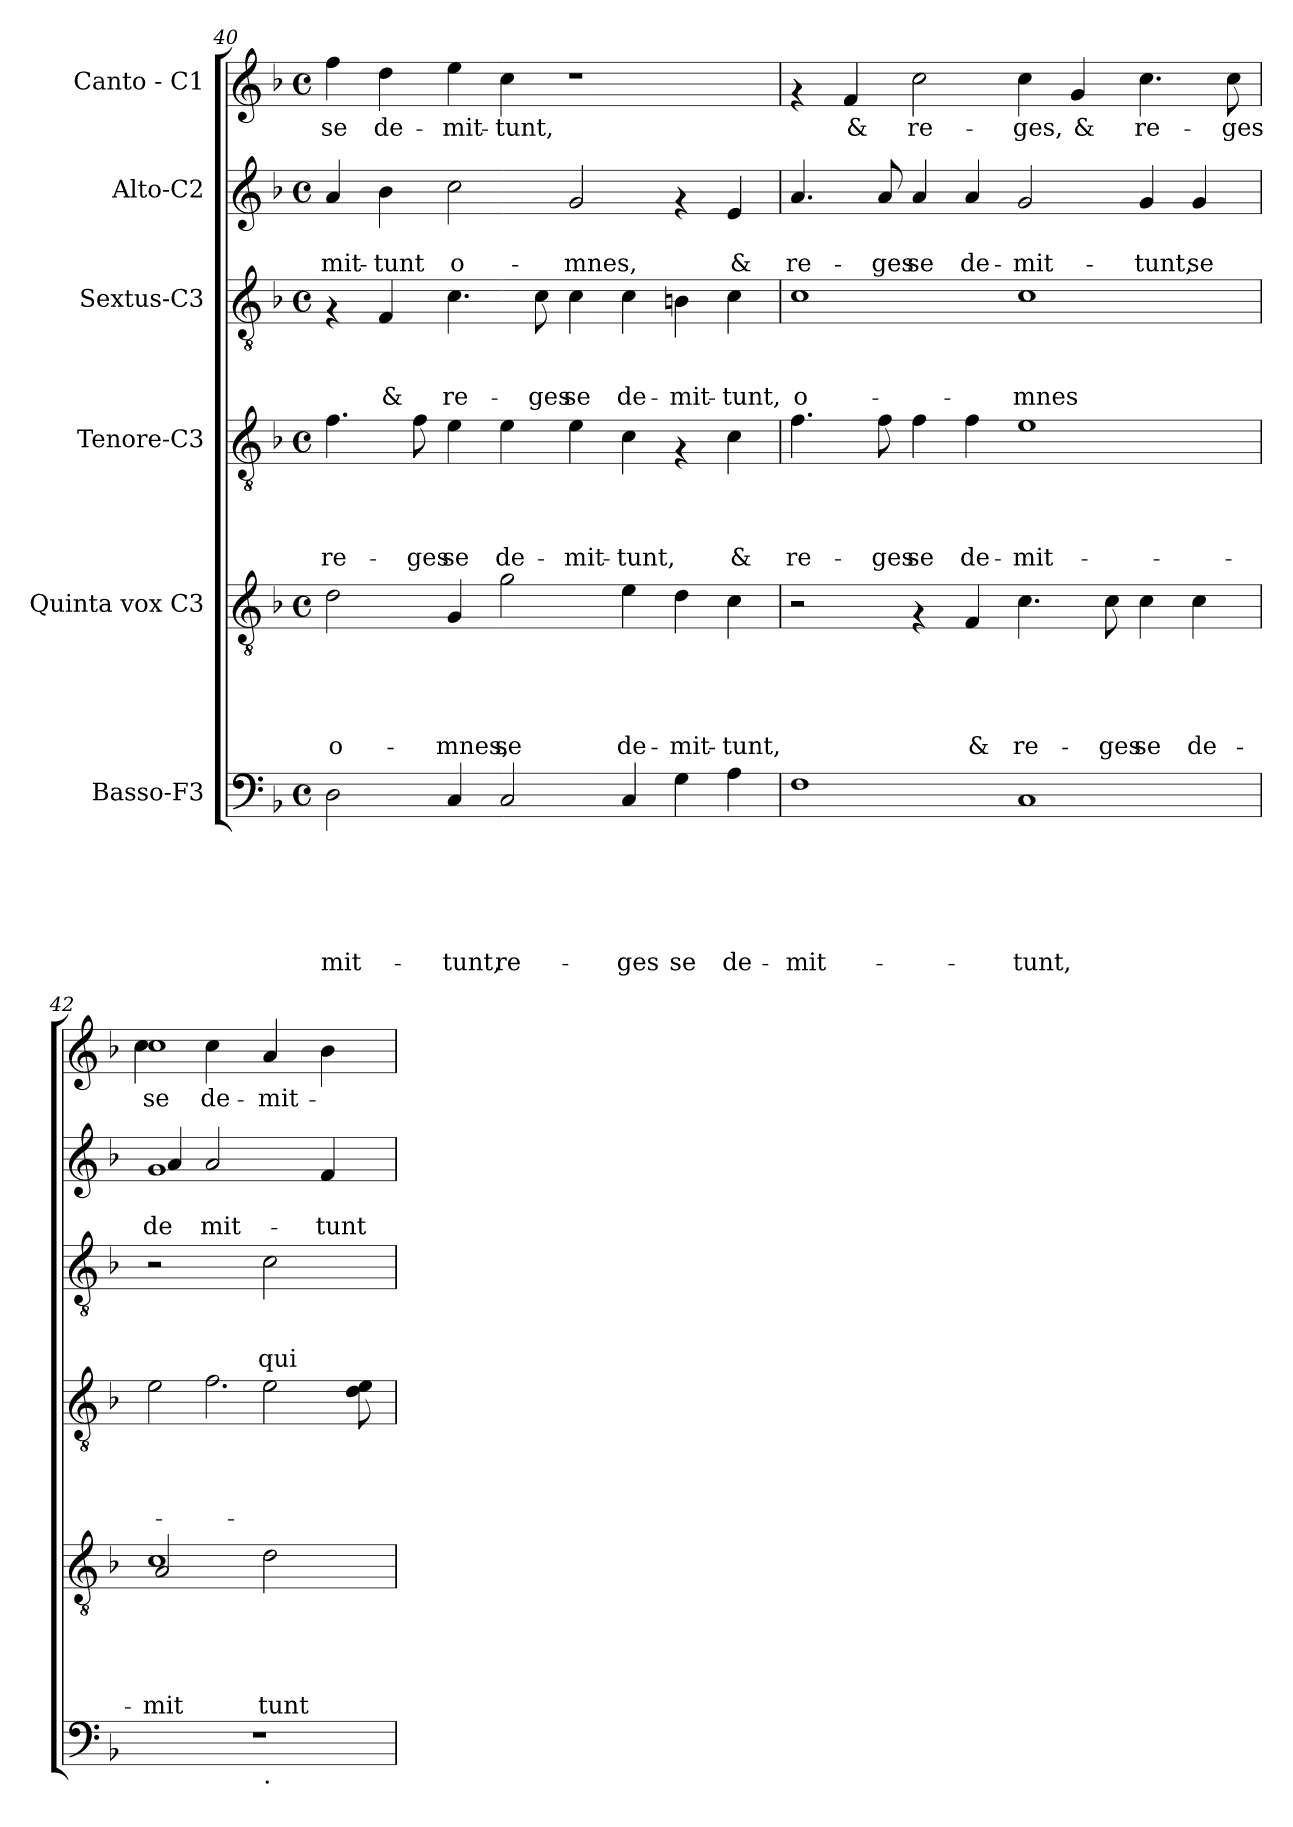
**kern	**text	**text	**text	**text	**text	**text	**kern	**text	**text	**text	**text	**text	**kern	**text	**text	**text	**text	**kern	**text	**text	**text	**kern	**text	**text	**kern	**text
*part6	*part6	*part6	*part6	*part6	*part6	*part6	*part5	*part5	*part5	*part5	*part5	*part5	*part4	*part4	*part4	*part4	*part4	*part3	*part3	*part3	*part3	*part2	*part2	*part2	*part1	*part1
*staff6	*staff6	*staff6	*staff6	*staff6	*staff6	*staff6	*staff5	*staff5	*staff5	*staff5	*staff5	*staff5	*staff4	*staff4	*staff4	*staff4	*staff4	*staff3	*staff3	*staff3	*staff3	*staff2	*staff2	*staff2	*staff1	*staff1
*I"Basso-F3	*	*	*	*	*	*	*I"Quinta vox C3	*	*	*	*	*	*I"Tenore-C3	*	*	*	*	*I"Sextus-C3	*	*	*	*I"Alto-C2	*	*	*I"Canto - C1	*
*clefF4	*	*	*	*	*	*	*clefGv2	*	*	*	*	*	*clefGv2	*	*	*	*	*clefGv2	*	*	*	*clefG2	*	*	*clefG2	*
*k[b-]	*	*	*	*	*	*	*k[b-]	*	*	*	*	*	*k[b-]	*	*	*	*	*k[b-]	*	*	*	*k[b-]	*	*	*k[b-]	*
*F:	*	*	*	*	*	*	*F:	*	*	*	*	*	*F:	*	*	*	*	*F:	*	*	*	*F:	*	*	*F:	*
*M4/4	*	*	*	*	*	*	*M4/4	*	*	*	*	*	*M4/4	*	*	*	*	*M4/4	*	*	*	*M4/4	*	*	*M4/4	*
*met(c)	*	*	*	*	*	*	*met(c)	*	*	*	*	*	*met(c)	*	*	*	*	*met(c)	*	*	*	*met(c)	*	*	*met(c)	*
=40	=40	=40	=40	=40	=40	=40	=40	=40	=40	=40	=40	=40	=40	=40	=40	=40	=40	=40	=40	=40	=40	=40	=40	=40	=40	=40
!	!	!	!	!	!	!LO:LY:b	!	!	!	!	!	!LO:LY:b	!	!	!	!	!LO:LY:b	!	!	!	!	!	!	!LO:LY:b	!	!LO:LY:b
2D\	.	.	.	.	.	-mit-	2d\	.	.	.	.	o-	4.f\	.	.	.	re-	4rF	.	.	.	4a/	.	-mit-	4ff\	se
!	!	!	!	!	!	!	!	!	!	!	!	!	!	!	!	!	!	!	!	!	!LO:LY:b	!	!	!LO:LY:b	!	!LO:LY:b
.	.	.	.	.	.	.	.	.	.	.	.	.	.	.	.	.	.	4F/	.	.	&	4b-\	.	-tunt	4dd\	de-
!	!	!	!	!	!	!	!	!	!	!	!	!	!	!	!	!	!LO:LY:b	!	!	!	!	!	!	!	!	!
.	.	.	.	.	.	.	.	.	.	.	.	.	8f\	.	.	.	-ges	.	.	.	.	.	.	.	.	.
!	!	!	!	!	!	!LO:LY:b	!	!	!	!	!	!LO:LY:b	!	!	!	!	!LO:LY:b	!	!	!	!LO:LY:b	!	!	!LO:LY:b	!	!LO:LY:b
4C/	.	.	.	.	.	-tunt,	4G/	.	.	.	.	-mnes,	4e\	.	.	.	se	4.c\	.	.	re-	2cc\	.	o-	4ee\	-mit-
!	!	!	!	!	!	!LO:LY:b	!	!	!	!	!	!LO:LY:b	!	!	!	!	!LO:LY:b	!	!	!	!	!	!	!	!	!LO:LY:b
2C/	.	.	.	.	.	re-	2g\	.	.	.	.	se	4e\	.	.	.	de-	.	.	.	.	.	.	.	4cc\	-tunt,
!	!	!	!	!	!	!	!	!	!	!	!	!	!	!	!	!	!	!	!	!	!LO:LY:b	!	!	!	!	!
.	.	.	.	.	.	.	.	.	.	.	.	.	.	.	.	.	.	8c\	.	.	-ges	.	.	.	.	.
!	!	!	!	!	!	!	!	!	!	!	!	!	!	!	!	!	!LO:LY:b	!	!	!	!LO:LY:b	!	!	!LO:LY:b	!	!
.	.	.	.	.	.	.	.	.	.	.	.	.	4e\	.	.	.	-mit-	4c\	.	.	se	2g/	.	-mnes,	1r	.
!	!	!	!	!	!	!LO:LY:b	!	!	!	!	!	!LO:LY:b	!	!	!	!	!LO:LY:b	!	!	!	!LO:LY:b	!	!	!	!	!
4C/	.	.	.	.	.	-ges	4e\	.	.	.	.	de-	4c\	.	.	.	-tunt,	4c\	.	.	de-	.	.	.	.	.
!	!	!	!	!	!	!LO:LY:b	!	!	!	!	!	!LO:LY:b	!	!	!	!	!	!	!	!	!LO:LY:b	!	!	!	!	!
4G\	.	.	.	.	.	se	4d\	.	.	.	.	-mit-	4rF	.	.	.	.	4Bn\	.	.	-mit-	4rf	.	.	.	.
!	!	!	!	!	!	!LO:LY:b	!	!	!	!	!	!LO:LY:b	!	!	!	!	!LO:LY:b	!	!	!	!LO:LY:b	!	!	!LO:LY:b	!	!
4A\	.	.	.	.	.	de-	4c\	.	.	.	.	-tunt,	4c\	.	.	.	&	4c\	.	.	-tunt,	4e/	.	&	.	.
=41	=41	=41	=41	=41	=41	=41	=41	=41	=41	=41	=41	=41	=41	=41	=41	=41	=41	=41	=41	=41	=41	=41	=41	=41	=41	=41
!	!	!	!	!	!	!LO:LY:b	!	!	!	!	!	!	!	!	!	!	!LO:LY:b	!	!	!	!LO:LY:b	!	!	!LO:LY:b	!	!
1F	.	.	.	.	.	-mit-	2r	.	.	.	.	.	4.f\	.	.	.	re-	1c	.	.	o-	4.a/	.	re-	4rf	.
!	!	!	!	!	!	!	!	!	!	!	!	!	!	!	!	!	!	!	!	!	!	!	!	!	!	!LO:LY:b
.	.	.	.	.	.	.	.	.	.	.	.	.	.	.	.	.	.	.	.	.	.	.	.	.	4f/	&
!	!	!	!	!	!	!	!	!	!	!	!	!	!	!	!	!	!LO:LY:b	!	!	!	!	!	!	!LO:LY:b	!	!
.	.	.	.	.	.	.	.	.	.	.	.	.	8f\	.	.	.	-ges	.	.	.	.	8a/	.	-ges	.	.
!	!	!	!	!	!	!	!	!	!	!	!	!	!	!	!	!	!LO:LY:b	!	!	!	!	!	!	!LO:LY:b	!	!LO:LY:b
.	.	.	.	.	.	.	4rF	.	.	.	.	.	4f\	.	.	.	se	.	.	.	.	4a/	.	se	2cc\	re-
!	!	!	!	!	!	!	!	!	!	!	!	!LO:LY:b	!	!	!	!	!LO:LY:b	!	!	!	!	!	!	!LO:LY:b	!	!
.	.	.	.	.	.	.	4F/	.	.	.	.	&	4f\	.	.	.	de-	.	.	.	.	4a/	.	de-	.	.
!	!	!	!	!	!	!LO:LY:b	!	!	!	!	!	!LO:LY:b	!	!	!	!	!LO:LY:b	!	!	!	!LO:LY:b	!	!	!LO:LY:b	!	!LO:LY:b
1C	.	.	.	.	.	-tunt,	4.c\	.	.	.	.	re-	1e	.	.	.	-mit-	1c	.	.	-mnes	2g/	.	-mit-	4cc\	-ges,
!	!	!	!	!	!	!	!	!	!	!	!	!	!	!	!	!	!	!	!	!	!	!	!	!	!	!LO:LY:b
.	.	.	.	.	.	.	.	.	.	.	.	.	.	.	.	.	.	.	.	.	.	.	.	.	4g/	&
!	!	!	!	!	!	!	!	!	!	!	!	!LO:LY:b	!	!	!	!	!	!	!	!	!	!	!	!	!	!
.	.	.	.	.	.	.	8c\	.	.	.	.	-ges	.	.	.	.	.	.	.	.	.	.	.	.	.	.
!	!	!	!	!	!	!	!	!	!	!	!	!LO:LY:b	!	!	!	!	!	!	!	!	!	!	!	!LO:LY:b	!	!LO:LY:b
.	.	.	.	.	.	.	4c\	.	.	.	.	se	.	.	.	.	.	.	.	.	.	4g/	.	-tunt,	4.cc\	re-
!	!	!	!	!	!	!	!	!	!	!	!	!LO:LY:b	!	!	!	!	!	!	!	!	!	!	!	!LO:LY:b	!	!
.	.	.	.	.	.	.	4c\	.	.	.	.	de-	.	.	.	.	.	.	.	.	.	4g/	.	se	.	.
!	!	!	!	!	!	!	!	!	!	!	!	!	!	!	!	!	!	!	!	!	!	!	!	!	!	!LO:LY:b
.	.	.	.	.	.	.	.	.	.	.	.	.	.	.	.	.	.	.	.	.	.	.	.	.	8cc\	-ges
=42	=42	=42	=42	=42	=42	=42	=42	=42	=42	=42	=42	=42	=42	=42	=42	=42	=42	=42	=42	=42	=42	=42	=42	=42	=42	=42
*	*	*	*	*	*	*	*^	*	*	*	*	*	*	*	*	*	*	*	*	*	*	*	*	*	*	*
!	!	!	!	!	!	!	!	!	!	!	!	!	!LO:LY:b	!	!	!	!	!	!	!	!	!	!	!	!LO:LY:b	!	!LO:LY:b
*^	*	*	*	*	*	*	*	*	*	*	*	*	*	*^	*	*	*	*	*	*	*	*	*^	*	*	*^	*
*	*	*	*	*	*	*	*	*	*	*	*	*	*	*	*	*^	*	*	*	*	*	*	*	*	*	*	*	*	*	*	*
1r	2ryy	.	.	.	.	.	.	1c	2A/	.	.	.	.	-mit-	2e\	4ryy	2..ryy	.	.	.	.	2r	.	.	.	1g	4a/	.	de-	1cc	4cc\	se
!	!	!	!	!	!	!	!	!	!	!	!	!	!	!	!	!	!	!	!	!	!	!	!	!	!	!	!	!	!LO:LY:b	!	!	!LO:LY:b
.	.	.	.	.	.	.	.	.	.	.	.	.	.	.	.	2.f\	.	.	.	.	.	.	.	.	.	.	2a/	.	-mit-	.	4cc\	de-
!	!LO:TX:b:t=.	!	!	!	!	!	!	!	!	!	!	!	!	!	!	!	!	!	!	!	!	!	!	!	!	!	!	!	!	!	!	!
!	!	!	!	!	!	!	!	!	!	!	!	!	!	!LO:LY:b	!	!	!	!	!	!	!	!	!	!	!LO:LY:b	!	!	!	!	!	!	!LO:LY:b
.	2ryy	.	.	.	.	.	.	.	2d\	.	.	.	.	-tunt	2e\	.	.	.	.	.	.	2c\	.	.	qui	.	.	.	.	.	4a/	-mit-
!	!	!	!	!	!	!	!	!	!	!	!	!	!	!	!	!	!	!	!	!	!	!	!	!	!	!	!	!	!LO:LY:b	!	!	!
.	.	.	.	.	.	.	.	.	.	.	.	.	.	.	.	.	.	.	.	.	.	.	.	.	.	.	4f/	.	-tunt	.	4b-\	.
.	.	.	.	.	.	.	.	.	.	.	.	.	.	.	.	.	8d\ 8e\	.	.	.	.	.	.	.	.	.	.	.	.	.	.	.
*v	*v	*	*	*	*	*	*	*	*	*	*	*	*	*	*v	*v	*v	*	*	*	*	*	*	*	*	*v	*v	*	*	*v	*v	*
*	*	*	*	*	*	*	*v	*v	*	*	*	*	*	*	*	*	*	*	*	*	*	*	*	*	*	*	*
=	=	=	=	=	=	=	=	=	=	=	=	=	=	=	=	=	=	=	=	=	=	=	=	=	=	=
*-	*-	*-	*-	*-	*-	*-	*-	*-	*-	*-	*-	*-	*-	*-	*-	*-	*-	*-	*-	*-	*-	*-	*-	*-	*-	*-
